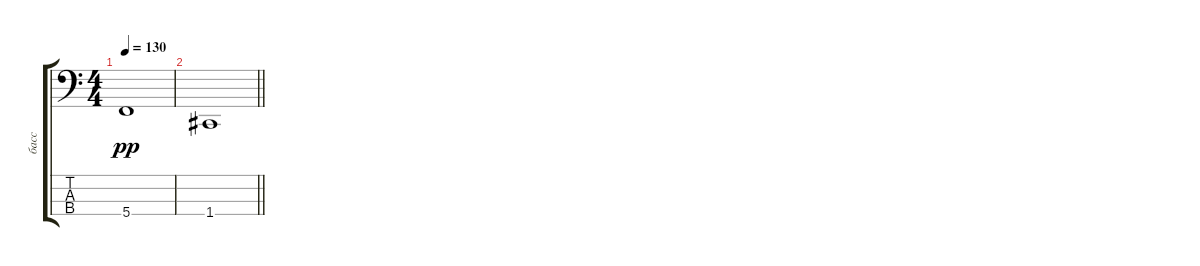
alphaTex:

\track ("басс" "басс") {instrument electricbassfinger}
\staff {score tabs}
\tuning (F2 C2 G1 C1) {hide}
\ts (4 4)
\tempo 130
\clef f4
\ks c
5.4.1{dy pp} |
\barLineRight lightlight
1.4.1
